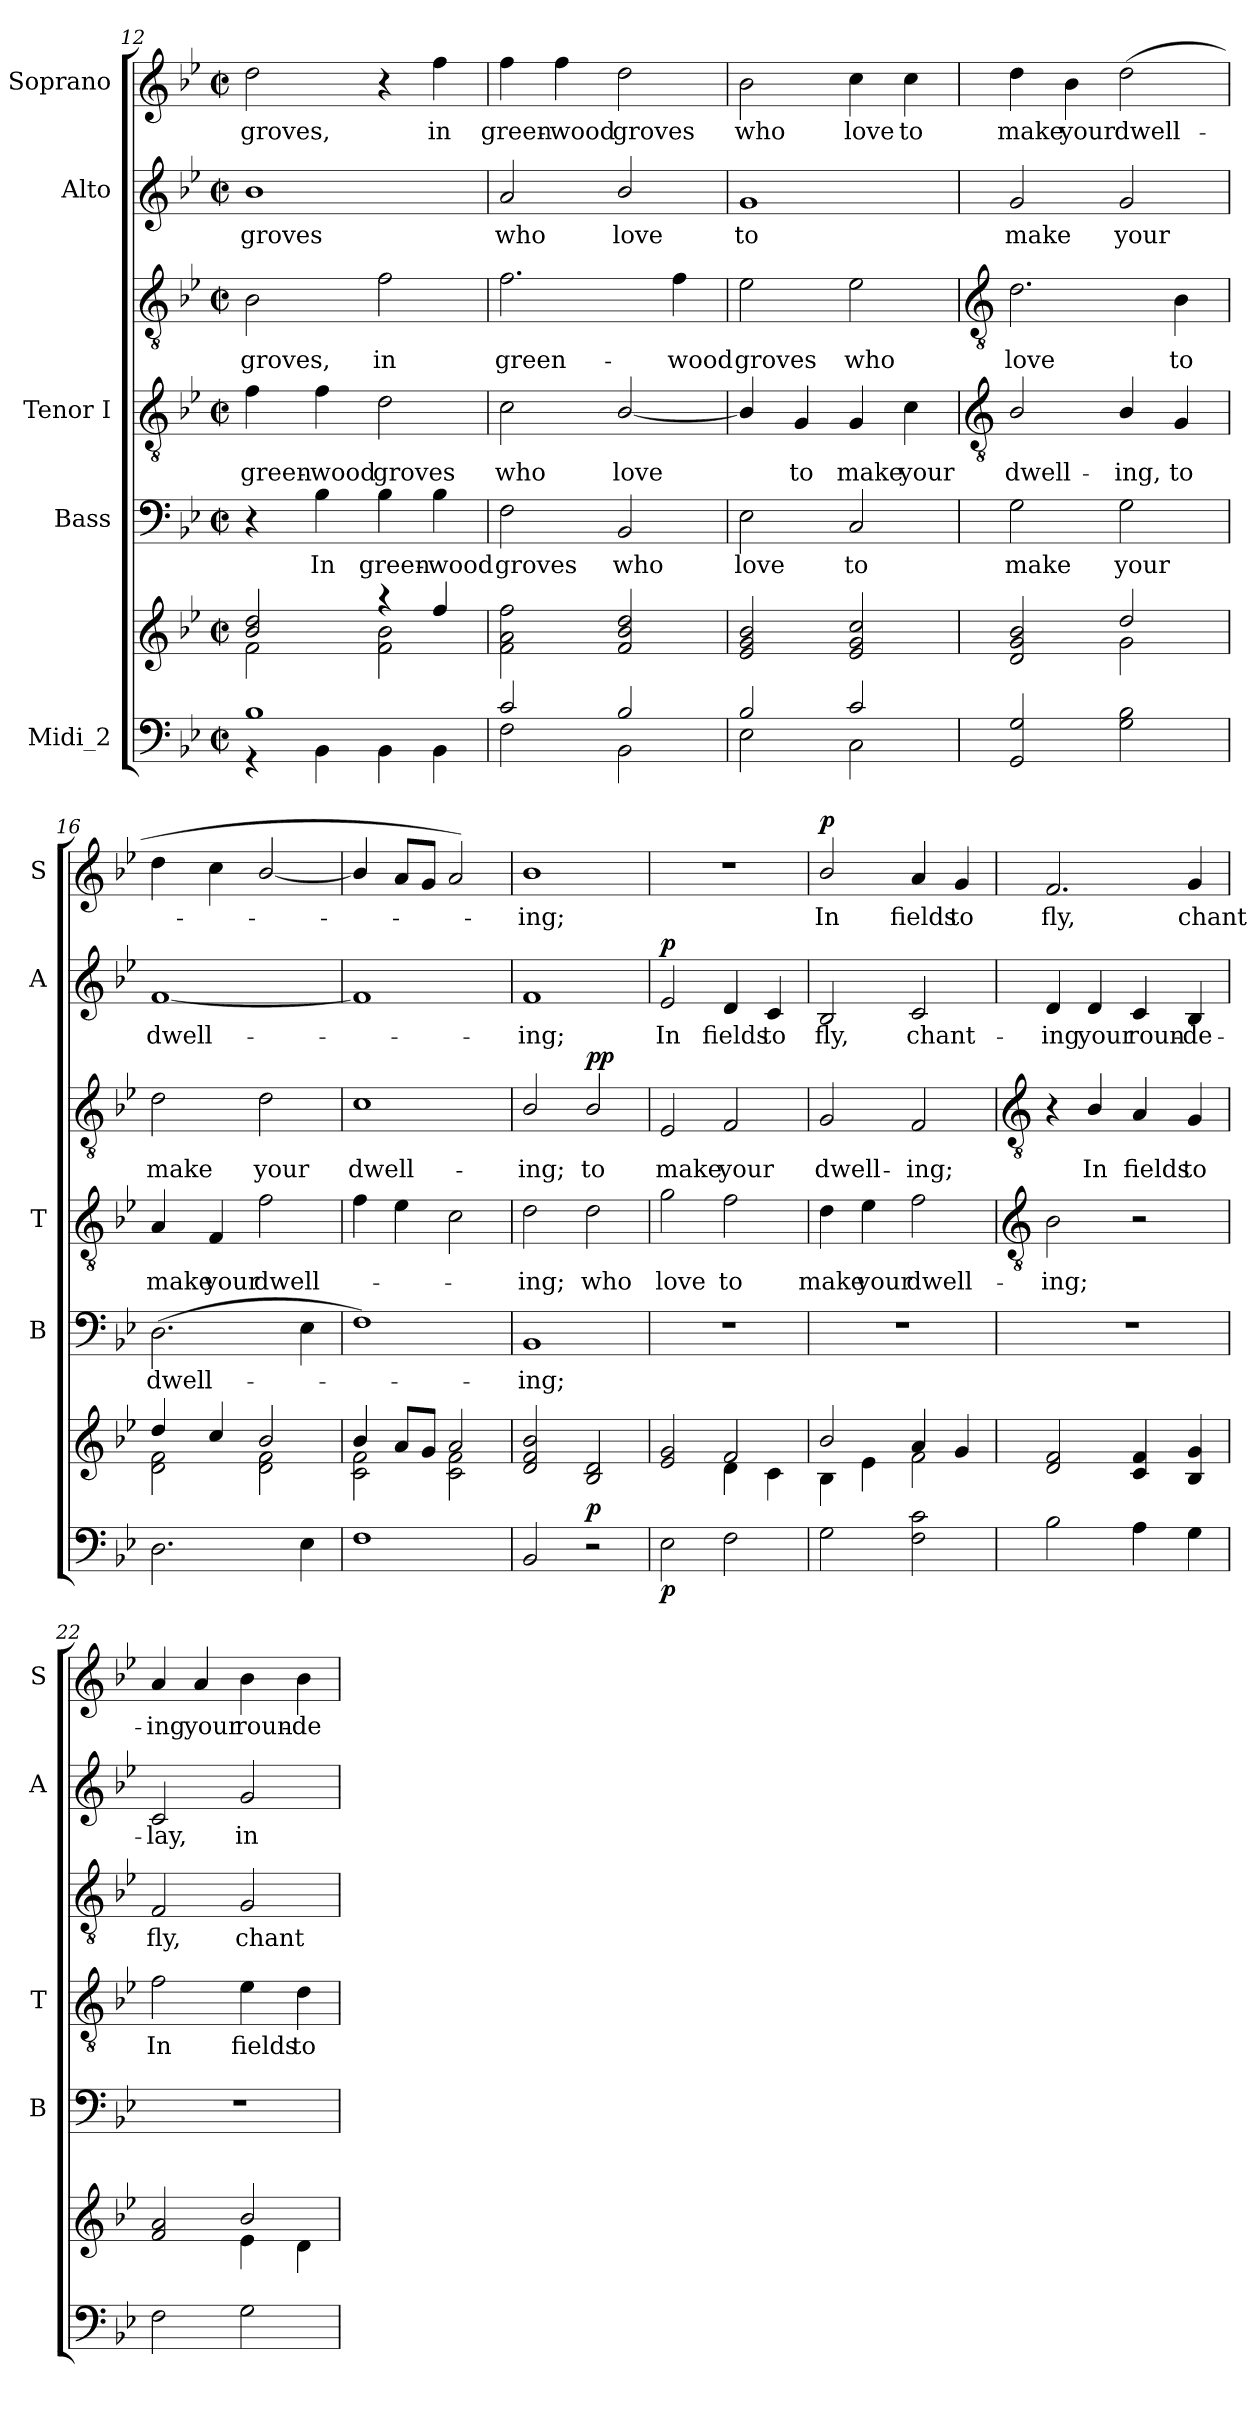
**kern	**kern	**dynam	**kern	**text	**kern	**text	**kern	**text	**dynam	**kern	**text	**dynam	**kern	**text	**dynam
*part5	*part5	*part5	*part4	*part4	*part3	*part3	*part3	*part3	*part3	*part2	*part2	*part2	*part1	*part1	*part1
*staff7	*staff6	*staff6/7	*staff5	*staff5	*staff4	*staff4	*staff3	*staff3	*staff3/4	*staff2	*staff2	*staff2	*staff1	*staff1	*staff1
*I"Midi_2	*	*	*I"Bass	*	*I"Tenor I	*	*	*	*	*I"Alto	*	*	*I"Soprano	*	*
*	*	*	*I'B	*	*I'T	*	*	*	*	*I'A	*	*	*I'S	*	*
*clefF4	*clefG2	*	*clefF4	*	*clefGv2	*	*clefGv2	*	*	*clefG2	*	*	*clefG2	*	*
*k[b-e-]	*k[b-e-]	*	*k[b-e-]	*	*k[b-e-]	*	*k[b-e-]	*	*	*k[b-e-]	*	*	*k[b-e-]	*	*
*B-:	*B-:	*	*B-:	*	*B-:	*	*B-:	*	*	*B-:	*	*	*B-:	*	*
*M2/2	*M2/2	*	*M2/2	*	*M2/2	*	*M2/2	*	*	*M2/2	*	*	*M2/2	*	*
*met(c|)	*met(c|)	*	*met(c|)	*	*met(c|)	*	*met(c|)	*	*	*met(c|)	*	*	*met(c|)	*	*
=12	=12	=12	=12	=12	=12	=12	=12	=12	=12	=12	=12	=12	=12	=12	=12
*^	*^	*	*	*	*	*	*	*	*	*	*	*	*	*	*
!	!	!	!	!	!	!	!	!LO:LY:b	!	!LO:LY:b	!	!	!LO:LY:b	!	!	!LO:LY:b	!
1B-/	4r	2b-/ 2dd/	2f\	.	4r	.	4f	green-	2B-	groves,	.	1b-	groves	.	2dd	groves,	.
!	!	!	!	!	!	!LO:LY:b	!	!LO:LY:b	!	!	!	!	!	!	!	!	!
.	4BB-\	.	.	.	4B-	In	4f	-wood	.	.	.	.	.	.	.	.	.
!	!	!	!	!	!	!LO:LY:b	!	!LO:LY:b	!	!LO:LY:b	!	!	!	!	!	!	!
.	4BB-\	4r	2f\ 2b-\	.	4B-	green-	2d	groves	2f	in	.	.	.	.	4r	.	.
!	!	!	!	!	!	!LO:LY:b	!	!	!	!	!	!	!	!	!	!LO:LY:b	!
.	4BB-\	4ff/	.	.	4B-	-wood	.	.	.	.	.	.	.	.	4ff	in	.
=13	=13	=13	=13	=13	=13	=13	=13	=13	=13	=13	=13	=13	=13	=13	=13	=13	=13
!	!	!	!	!	!	!LO:LY:b	!	!LO:LY:b	!	!LO:LY:b	!	!	!LO:LY:b	!	!	!LO:LY:b	!
2c/	2F\	2f\ 2a\ 2ff\	1ryy	.	2F	groves	2c	who	2.f	green-	.	2a	who	.	4ff	green-	.
!	!	!	!	!	!	!	!	!	!	!	!	!	!	!	!	!LO:LY:b	!
.	.	.	.	.	.	.	.	.	.	.	.	.	.	.	4ff	-wood	.
!	!	!	!	!	!	!LO:LY:b	!	!LO:LY:b	!	!	!	!	!LO:LY:b	!	!	!LO:LY:b	!
2B-/	2BB-\	2f/ 2b-/ 2dd/	.	.	2BB-	who	[2B-/	love	.	.	.	2b-/	love	.	2dd	groves	.
!	!	!	!	!	!	!	!	!	!	!LO:LY:b	!	!	!	!	!	!	!
.	.	.	.	.	.	.	.	.	4f	-wood	.	.	.	.	.	.	.
=14	=14	=14	=14	=14	=14	=14	=14	=14	=14	=14	=14	=14	=14	=14	=14	=14	=14
!	!	!	!	!	!	!LO:LY:b	!	!	!	!LO:LY:b	!	!	!LO:LY:b	!	!	!LO:LY:b	!
2B-/	2E-\	2e-/ 2g/ 2b-/	1ryy	.	2E-	love	4B-/]	.	2e-	groves	.	1g	to	.	2b-	who	.
!	!	!	!	!	!	!	!	!LO:LY:b	!	!	!	!	!	!	!	!	!
.	.	.	.	.	.	.	4G	to	.	.	.	.	.	.	.	.	.
!	!	!	!	!	!	!LO:LY:b	!	!LO:LY:b	!	!LO:LY:b	!	!	!	!	!	!LO:LY:b	!
2c/	2C\	2e-/ 2g/ 2cc/	.	.	2C	to	4G	make	2e-	who	.	.	.	.	4cc	love	.
!	!	!	!	!	!	!	!	!LO:LY:b	!	!	!	!	!	!	!	!LO:LY:b	!
.	.	.	.	.	.	.	4c	your	.	.	.	.	.	.	4cc	to	.
*v	*v	*	*	*	*	*	*	*	*	*	*	*	*	*	*	*	*
!!LO:LB:g=z
=15	=15	=15	=15	=15	=15	=15	=15	=15	=15	=15	=15	=15	=15	=15	=15	=15
*	*	*	*	*	*	*clefGv2	*	*clefGv2	*	*	*	*	*	*	*	*
!	!	!	!	!	!LO:LY:b	!	!LO:LY:b	!	!LO:LY:b	!	!	!LO:LY:b	!	!	!LO:LY:b	!
2GG 2G	2d/ 2g/ 2b-/	2ryy	.	2G	make	2B-/	dwell-	2.d	love	.	2g	make	.	4dd	make	.
!	!	!	!	!	!	!	!	!	!	!	!	!	!	!	!LO:LY:b	!
.	.	.	.	.	.	.	.	.	.	.	.	.	.	4b-	your	.
!	!	!	!	!	!LO:LY:b	!	!LO:LY:b	!	!	!	!	!LO:LY:b	!	!	!LO:LY:b	!
2G 2B-	2dd/	2g\	.	2G	your	4B-/	-ing,	.	.	.	2g	your	.	(<2dd	dwell-	.
!	!	!	!	!	!	!	!LO:LY:b	!	!LO:LY:b	!	!	!	!	!	!	!
.	.	.	.	.	.	4G	to	4B-	to	.	.	.	.	.	.	.
=16	=16	=16	=16	=16	=16	=16	=16	=16	=16	=16	=16	=16	=16	=16	=16	=16
!	!	!	!	!	!LO:LY:b	!	!LO:LY:b	!	!LO:LY:b	!	!	!LO:LY:b	!	!	!	!
2.D	4dd/	2d\ 2f\	.	(>2.D	dwell-	4A	make	2d	make	.	[1f	dwell-	.	4dd	.	.
!	!	!	!	!	!	!	!LO:LY:b	!	!	!	!	!	!	!	!	!
.	4cc/	.	.	.	.	4F	your	.	.	.	.	.	.	4cc	.	.
!	!	!	!	!	!	!	!LO:LY:b	!	!LO:LY:b	!	!	!	!	!	!	!
.	2b-/	2d\ 2f\	.	.	.	2f	dwell-	2d	your	.	.	.	.	[2b-/	.	.
4E-	.	.	.	4E-	.	.	.	.	.	.	.	.	.	.	.	.
=17	=17	=17	=17	=17	=17	=17	=17	=17	=17	=17	=17	=17	=17	=17	=17	=17
!	!	!	!	!	!	!	!	!	!LO:LY:b	!	!	!	!	!	!	!
1F	4b-/	2c\ 2f\	.	1F)	.	4f	.	1c	dwell-	.	1f]	.	.	4b-/]	.	.
.	8a/L	.	.	.	.	4e-	.	.	.	.	.	.	.	8aL	.	.
.	8g/J	.	.	.	.	.	.	.	.	.	.	.	.	8gJ	.	.
.	2a/	2c\ 2f\	.	.	.	2c	.	.	.	.	.	.	.	2a)	.	.
=18	=18	=18	=18	=18	=18	=18	=18	=18	=18	=18	=18	=18	=18	=18	=18	=18
!	!	!	!	!	!LO:LY:b	!	!LO:LY:b	!	!LO:LY:b	!	!	!LO:LY:b	!	!	!LO:LY:b	!
2BB-/	2d/ 2f/ 2b-/	1ryy	.	1BB-	ing;	2d	ing;	2B-/	-ing;	.	1f	ing;	.	1b-	ing;	.
!	!	!	!LO:DY:b	!	!	!	!LO:LY:b	!	!LO:LY:b	!LO:DY:b=2	!	!	!	!	!	!
!	!	!	!	!	!	!	!	!	!	!LO:DY:n=1:b	!	!	!	!	!	!
2r	2B-/ 2d/	.	p	.	.	2d	who	2B-/	to	p p	.	.	.	.	.	.
=19	=19	=19	=19	=19	=19	=19	=19	=19	=19	=19	=19	=19	=19	=19	=19	=19
!	!	!	!LO:DY:b=2	!	!	!	!LO:LY:b	!	!LO:LY:b	!	!	!LO:LY:b	!LO:DY:b	!	!	!
2E-	2e-/ 2g/	2ryy	p	1r	.	2g	love	2E-	make	.	2e-	In	p	1r	.	.
!	!	!	!	!	!	!	!LO:LY:b	!	!LO:LY:b	!	!	!LO:LY:b	!	!	!	!
2F	2f/	4d\	.	.	.	2f	to	2F	your	.	4d	fields	.	.	.	.
!	!	!	!	!	!	!	!	!	!	!	!	!LO:LY:b	!	!	!	!
.	.	4c\	.	.	.	.	.	.	.	.	4c	to	.	.	.	.
=20	=20	=20	=20	=20	=20	=20	=20	=20	=20	=20	=20	=20	=20	=20	=20	=20
!	!	!	!	!	!	!	!LO:LY:b	!	!LO:LY:b	!	!	!LO:LY:b	!	!	!LO:LY:b	!LO:DY:b
2G	2b-/	4B-\	.	1r	.	4d	make	2G	dwell-	.	2B-	fly,	.	2b-/	In	p
!	!	!	!	!	!	!	!LO:LY:b	!	!	!	!	!	!	!	!	!
.	.	4e-\	.	.	.	4e-	your	.	.	.	.	.	.	.	.	.
!	!	!	!	!	!	!	!LO:LY:b	!	!LO:LY:b	!	!	!LO:LY:b	!	!	!LO:LY:b	!
2F 2c	4a/	2f\	.	.	.	2f	dwell-	2F	-ing;	.	2c	chant-	.	4a	fields	.
!	!	!	!	!	!	!	!	!	!	!	!	!	!	!	!LO:LY:b	!
.	4g/	.	.	.	.	.	.	.	.	.	.	.	.	4g	to	.
!!LO:LB:g=z
=21	=21	=21	=21	=21	=21	=21	=21	=21	=21	=21	=21	=21	=21	=21	=21	=21
*	*	*	*	*	*	*clefGv2	*	*clefGv2	*	*	*	*	*	*	*	*
!	!	!	!	!	!	!	!LO:LY:b	!	!	!	!	!LO:LY:b	!	!	!LO:LY:b	!
2B-	2d/ 2f/	1ryy	.	1r	.	2B-	ing;	4r	.	.	4d	-ing	.	2.f	fly,	.
!	!	!	!	!	!	!	!	!	!LO:LY:b	!	!	!LO:LY:b	!	!	!	!
.	.	.	.	.	.	.	.	4B-/	-In	.	4d	your	.	.	.	.
!	!	!	!	!	!	!	!	!	!LO:LY:b	!	!	!LO:LY:b	!	!	!	!
4A	4c/ 4f/	.	.	.	.	2r	.	4A	fields	.	4c	roun-	.	.	.	.
!	!	!	!	!	!	!	!	!	!LO:LY:b	!	!	!LO:LY:b	!	!	!LO:LY:b	!
4G	4B-/ 4g/	.	.	.	.	.	.	4G	to	.	4B-	-de-	.	4g	chant-	.
=22	=22	=22	=22	=22	=22	=22	=22	=22	=22	=22	=22	=22	=22	=22	=22	=22
!	!	!	!	!	!	!	!LO:LY:b	!	!LO:LY:b	!	!	!LO:LY:b	!	!	!LO:LY:b	!
2F	2f/ 2a/	2ryy	.	1r	.	2f	-In	2F	fly,	.	2c	-lay,	.	4a	-ing	.
!	!	!	!	!	!	!	!	!	!	!	!	!	!	!	!LO:LY:b	!
.	.	.	.	.	.	.	.	.	.	.	.	.	.	4a	your	.
!	!	!	!	!	!	!	!LO:LY:b	!	!LO:LY:b	!	!	!LO:LY:b	!	!	!LO:LY:b	!
2G	2b-/	4e-\	.	.	.	4e-	fields	2G	chant-	.	2g	in	.	4b-	roun-	.
!	!	!	!	!	!	!	!LO:LY:b	!	!	!	!	!	!	!	!LO:LY:b	!
.	.	4d\	.	.	.	4d	to	.	.	.	.	.	.	4b-	-de-	.
*	*v	*v	*	*	*	*	*	*	*	*	*	*	*	*	*	*
=	=	=	=	=	=	=	=	=	=	=	=	=	=	=	=
*-	*-	*-	*-	*-	*-	*-	*-	*-	*-	*-	*-	*-	*-	*-	*-
